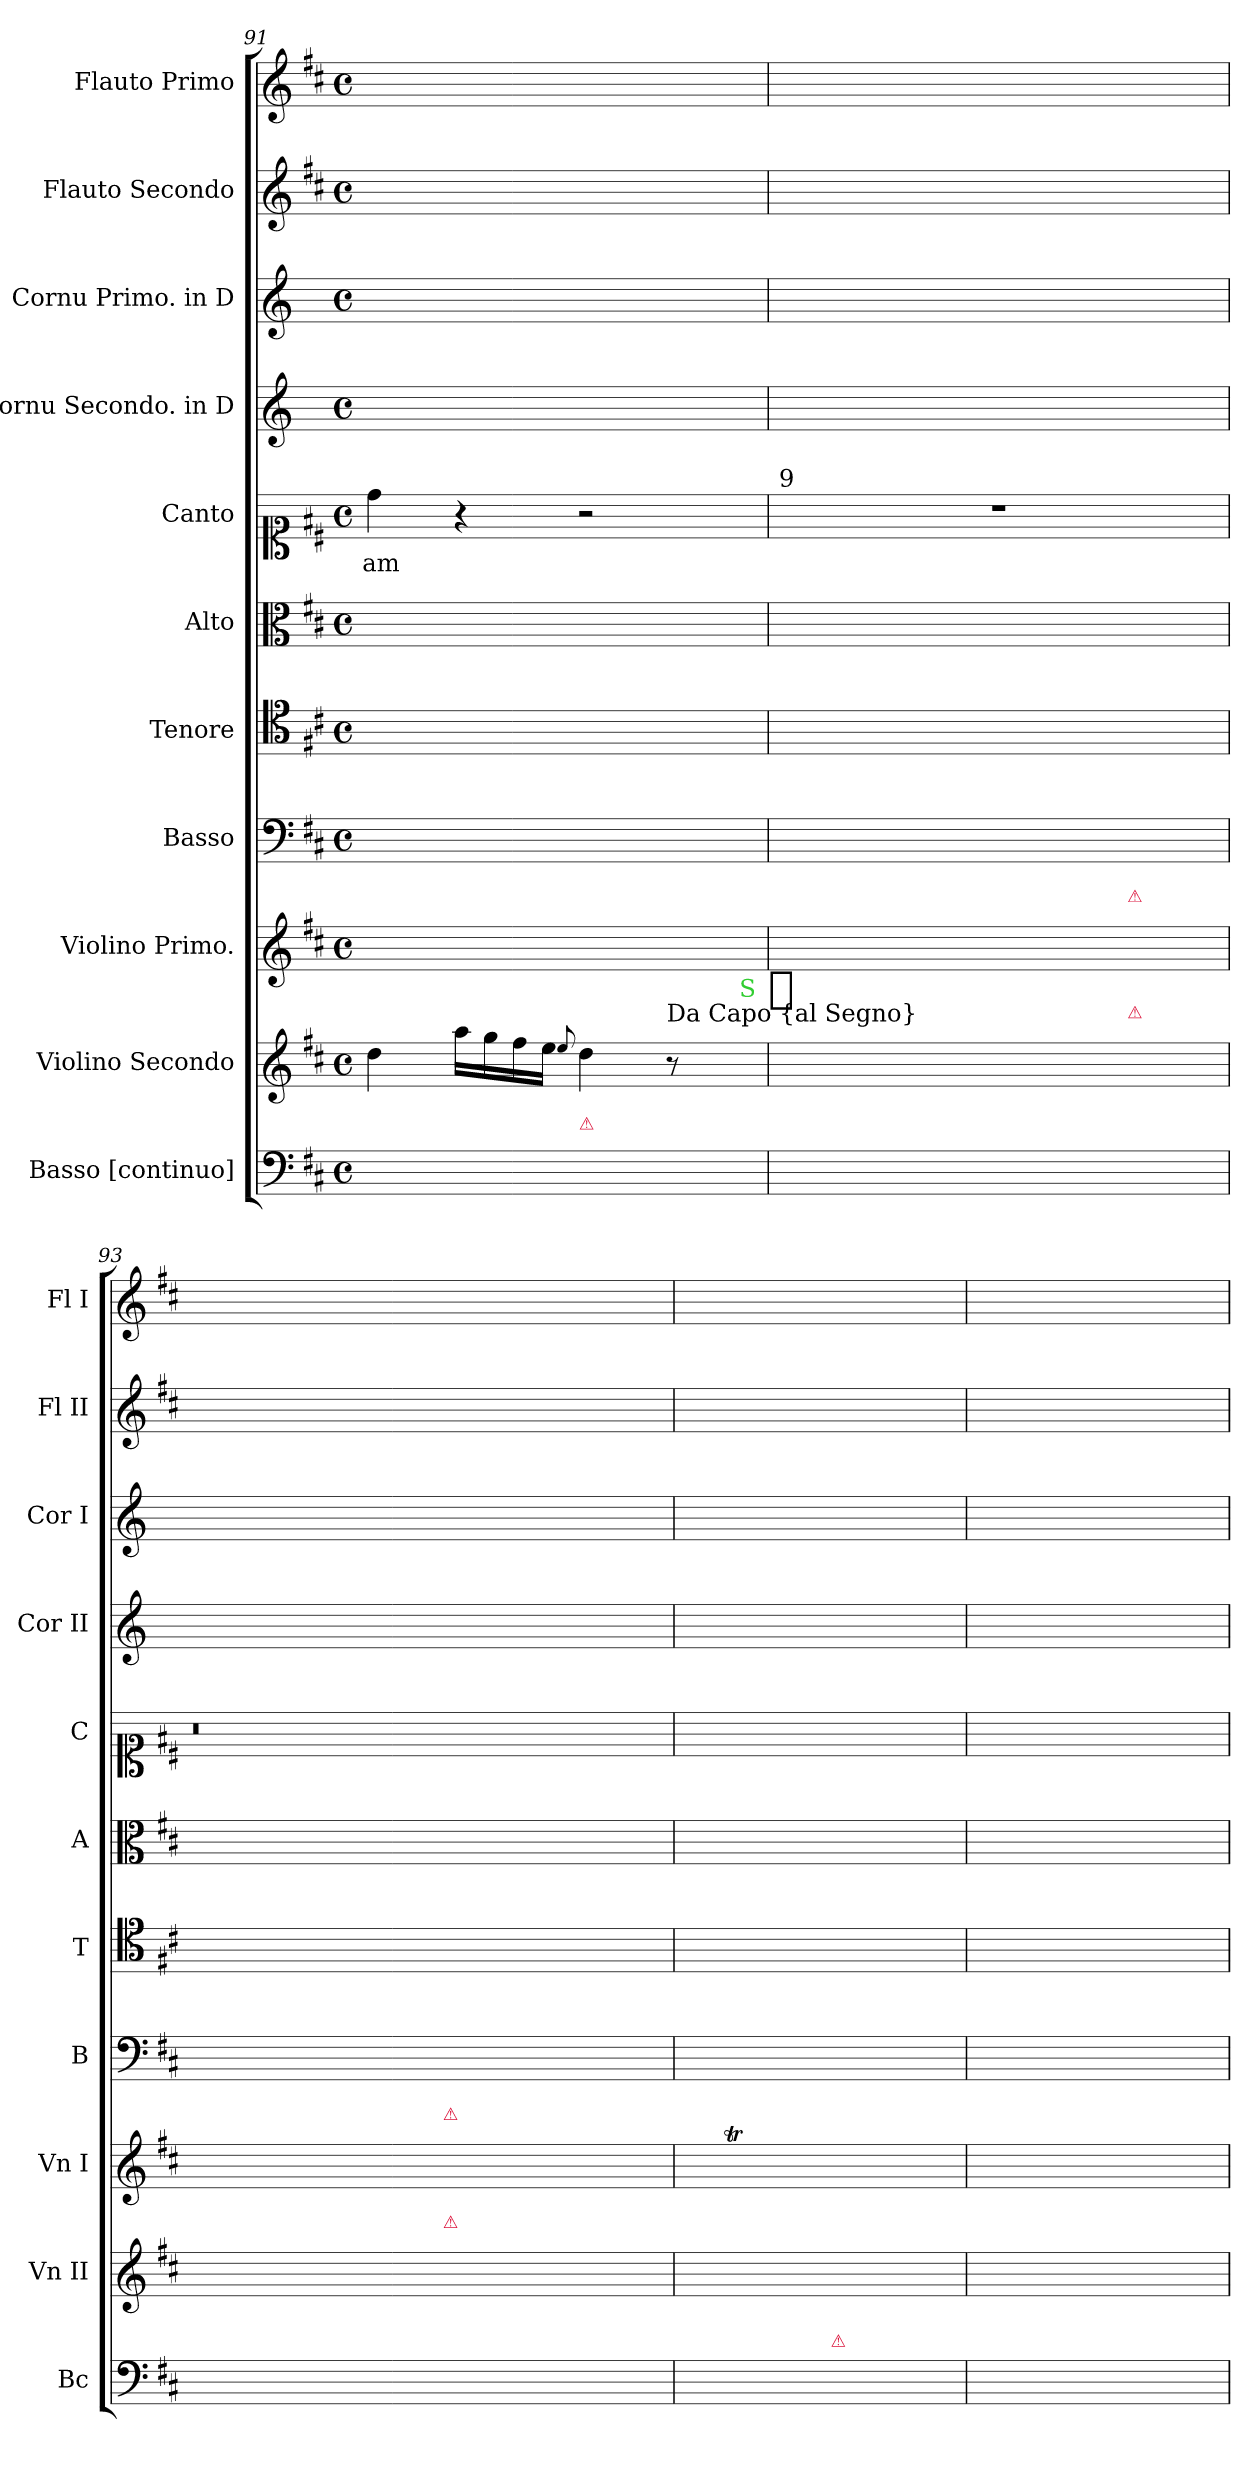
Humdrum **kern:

**kern	**kern	**kern	**kern	**kern	**kern	**kern	**text	**kern	**kern	**kern	**kern
*part11	*part10	*part9	*part8	*part7	*part6	*part5	*part5	*part4	*part3	*part2	*part1
*staff11	*staff10	*staff9	*staff8	*staff7	*staff6	*staff5	*staff5	*staff4	*staff3	*staff2	*staff1
*I"Basso [continuo]	*I"Violino Secondo	*I"Violino Primo.	*I"Basso	*I"Tenore	*I"Alto	*I"Canto	*	*I"Cornu Secondo. in D	*I"Cornu Primo. in D	*I"Flauto Secondo	*I"Flauto Primo
*I'Bc	*I'Vn II	*I'Vn I	*I'B	*I'T	*I'A	*I'C	*	*I'Cor II	*I'Cor I	*I'Fl II	*I'Fl I
*clefF4	*clefG2	*clefG2	*clefF4	*clefC4	*clefC3	*clefC1	*	*clefG2	*clefG2	*clefG2	*clefG2
*	*	*	*	*	*	*	*	*ITrd-1c-2	*ITrd-1c-2	*	*
*k[f#c#]	*k[f#c#]	*k[f#c#]	*k[f#c#]	*k[f#c#]	*k[f#c#]	*k[f#c#]	*	*k[f#c#]	*k[f#c#]	*k[f#c#]	*k[f#c#]
*M4/4	*M4/4	*M4/4	*M4/4	*M4/4	*M4/4	*M4/4	*	*M4/4	*M4/4	*M4/4	*M4/4
*met(c)	*met(c)	*met(c)	*met(c)	*met(c)	*met(c)	*met(c)	*	*met(c)	*met(c)	*met(c)	*met(c)
=91	=91	=91	=91	=91	=91	=91	=91	=91	=91	=91	=91
8D\Lyy	4dd\	4dd\yy	1ryy	1ryy	1ryy	4dd\	-am	1ryy	1ryy	1ryy	1ryy
8F#\yy	.	.	.	.	.	.	.	.	.	.	.
8G\yy	16aa\LL	16aa\LLyy	.	.	.	4r	.	.	.	.	.
.	16gg\	16gg\yy	.	.	.	.	.	.	.	.	.
8A\Jyy	16ff#\	16ff#\yy	.	.	.	.	.	.	.	.	.
.	16ee\JJ	16ee\JJyy	.	.	.	.	.	.	.	.	.
.	8qqee/	8qqee/yy	.	.	.	.	.	.	.	.	.
!LO:TX:a:color=crimson:t=⚠	!	!	!	!	!	!	!	!	!	!	!
8D/Lyy	4dd\	4dd\yy	.	.	.	2r	.	.	.	.	.
8DD/yy	.	.	.	.	.	.	.	.	.	.	.
!	!LO:TX:a:t=Da Capo {al Segno}	!	!	!	!	!	!	!	!	!	!
8D/Jyy	8r	8ryy	.	.	.	.	.	.	.	.	.
8ryy	16f#/LLyy	16f#/LLyy	.	.	.	.	.	.	.	.	.
!	!LO:TX:a:color=limegreen:t=S	!	!	!	!	!	!	!	!	!	!
.	16f#/JJyy	16f#/JJyy	.	.	.	.	.	.	.	.	.
!	!LO:TX:a:t=[segno]	!	!	!	!	!	!	!	!	!	!
=92	=92	=92	=92	=92	=92	=92	=92	=92	=92	=92	=92
!	!	!	!	!	!	!LO:TX:a:t=9	!	!	!	!	!
8ryy	16g/LLyy	16g/LLyy	1ryy	1ryy	1ryy	1r	.	1ryy	1ryy	1ryy	1ryy
.	16g/yy	16g/yy	.	.	.	.	.	.	.	.	.
8F#\Lyy	16a/yy	16a/yy	.	.	.	.	.	.	.	.	.
.	16a/JJyy	16a/JJyy	.	.	.	.	.	.	.	.	.
8G\yy	16b\LLyy	16b\LLyy	.	.	.	.	.	.	.	.	.
.	16b\yy	16b\yy	.	.	.	.	.	.	.	.	.
8E\Jyy	16cc#\yy	16cc#\yy	.	.	.	.	.	.	.	.	.
.	16cc#\JJyy	16cc#\JJyy	.	.	.	.	.	.	.	.	.
8F#\Lyy	16dd\LLyy	16dd\LLyy	.	.	.	.	.	.	.	.	.
.	16ee\yy	16ee\yy	.	.	.	.	.	.	.	.	.
8D\yy	16ff#\yy	16ff#\yy	.	.	.	.	.	.	.	.	.
.	16gg\JJyy	16gg\JJyy	.	.	.	.	.	.	.	.	.
!	!	!LO:TX:a:color=crimson:t=⚠	!	!	!	!	!	!	!	!	!
!	!LO:TX:a:color=crimson:t=⚠	!	!	!	!	!	!	!	!	!	!
8F#\Jyy	8aa\Lyy	8aa\Lyy	.	.	.	.	.	.	.	.	.
8ryy	16f#\Lyy	16f#\Lyy	.	.	.	.	.	.	.	.	.
.	16f#\JJyy	16f#\JJyy	.	.	.	.	.	.	.	.	.
=93	=93	=93	=93	=93	=93	=93	=93	=93	=93	=93	=93
8ryy	16g/LLyy	16g/LLyy	1ryy	1ryy	1ryy	0.r	.	1ryy	1ryy	1ryy	1ryy
.	16g/yy	16g/yy	.	.	.	.	.	.	.	.	.
8F#\Lyy	16a/yy	16a/yy	.	.	.	.	.	.	.	.	.
.	16a/JJyy	16a/JJyy	.	.	.	.	.	.	.	.	.
8G\yy	16b\LLyy	16b\LLyy	.	.	.	.	.	.	.	.	.
.	16b\yy	16b\yy	.	.	.	.	.	.	.	.	.
8E\Jyy	16cc#\yy	16cc#\yy	.	.	.	.	.	.	.	.	.
.	16cc#\JJyy	16cc#\JJyy	.	.	.	.	.	.	.	.	.
8F#\Lyy	16dd\LLyy	16dd\LLyy	.	.	.	.	.	.	.	.	.
.	16ee\yy	16ee\yy	.	.	.	.	.	.	.	.	.
8D\yy	16ff#\yy	16ff#\yy	.	.	.	.	.	.	.	.	.
.	16gg\JJyy	16gg\JJyy	.	.	.	.	.	.	.	.	.
!	!	!LO:TX:a:color=crimson:t=⚠	!	!	!	!	!	!	!	!	!
!	!LO:TX:a:color=crimson:t=⚠	!	!	!	!	!	!	!	!	!	!
8F#\Jyy	8aa\Lyy	8aa\Lyy	.	.	.	.	.	.	.	.	.
8ryy	8a\Jyy	8a\Jyy	.	.	.	.	.	.	.	.	.
0ryy	0ryy	0ryy	0ryy	0ryy	0ryy	.	.	0ryy	0ryy	0ryy	0ryy
=94	=94	=94	=94	=94	=94	=94	=94	=94	=94	=94	=94
8G\Lyy	16b\LLyy	16b\LLyy	1ryy	1ryy	1ryy	1ryy	.	1ryy	1ryy	1ryy	1ryy
.	16ee\Jyy	16ee\Jyy	.	.	.	.	.	.	.	.	.
8G\yy	8ee\Jyy	8eeT\Jyy	.	.	.	.	.	.	.	.	.
8G\yy	16bb\LLyy	16bb\LLyy	.	.	.	.	.	.	.	.	.
.	16dd\Jyy	16dd\Jyy	.	.	.	.	.	.	.	.	.
8G#X\Jyy	8dd\Jyy	8dd\Jyy	.	.	.	.	.	.	.	.	.
!LO:TX:a:color=crimson:t=⚠	!	!	!	!	!	!	!	!	!	!	!
8A\Lyy	16cc#\LLyy	16cc#\LLyy	.	.	.	.	.	.	.	.	.
.	16b\Jyy	16b\Jyy	.	.	.	.	.	.	.	.	.
8AA\yy	8a\Jyy	8a\Jyy	.	.	.	.	.	.	.	.	.
8A\Jyy	4ryy	4ryy	.	.	.	.	.	.	.	.	.
8ryy	.	.	.	.	.	.	.	.	.	.	.
=95	=95	=95	=95	=95	=95	=95	=95	=95	=95	=95	=95
4AA/yy	8cc#\Lyy	(8ee\Lyy	1ryy	1ryy	1ryy	1ryy	.	1ryy	1ryy	1ryy	1ryy
.	8dd\yy	8ff#\yy)	.	.	.	.	.	.	.	.	.
8ryy	8a\yy	(8cc#\yy	.	.	.	.	.	.	.	.	.
8G#X\yy	8b\Jyy	8dd\Jyy)	.	.	.	.	.	.	.	.	.
.	8qqb/yy	8qqdd/yy	.	.	.	.	.	.	.	.	.
8A\Lyy	2cc#\yy	2ee\yy	.	.	.	.	.	.	.	.	.
8E\yy	.	.	.	.	.	.	.	.	.	.	.
8C#\yy	.	.	.	.	.	.	.	.	.	.	.
8AA\Jyy	.	.	.	.	.	.	.	.	.	.	.
=	=	=	=	=	=	=	=	=	=	=	=
*-	*-	*-	*-	*-	*-	*-	*-	*-	*-	*-	*-
